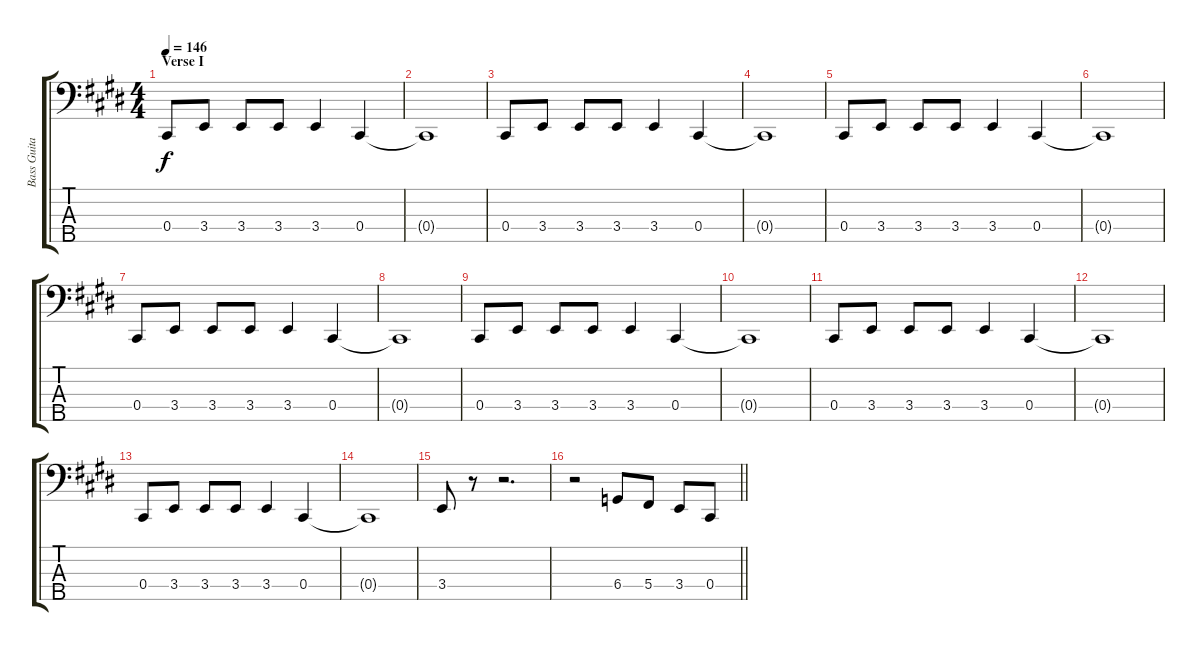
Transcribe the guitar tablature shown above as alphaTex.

\track ("Bass Guitar" "Bass Guita") {instrument electricbassfinger}
\staff {score tabs}
\tuning (Gb2 Db2 Ab1 Db1 Ab0) {hide}
\ts (4 4)
\section ("" "Verse I")
\tempo 146
\clef f4
\ks e
0.4.8{dy f} 3.4.8 3.4.8 3.4.8 3.4.4 0.4.4 |
0.4{t}.1 |
0.4.8 3.4.8 3.4.8 3.4.8 3.4.4 0.4.4 |
0.4{t}.1 |
0.4.8 3.4.8 3.4.8 3.4.8 3.4.4 0.4.4 |
0.4{t}.1 |
0.4.8 3.4.8 3.4.8 3.4.8 3.4.4 0.4.4 |
0.4{t}.1 |
0.4.8 3.4.8 3.4.8 3.4.8 3.4.4 0.4.4 |
0.4{t}.1 |
0.4.8 3.4.8 3.4.8 3.4.8 3.4.4 0.4.4 |
0.4{t}.1 |
0.4.8 3.4.8 3.4.8 3.4.8 3.4.4 0.4.4 |
0.4{t}.1 |
3.4.8 r.8 r.2{d} |
\barLineRight lightlight
r.2 6.4.8 5.4.8 3.4.8 0.4.8
